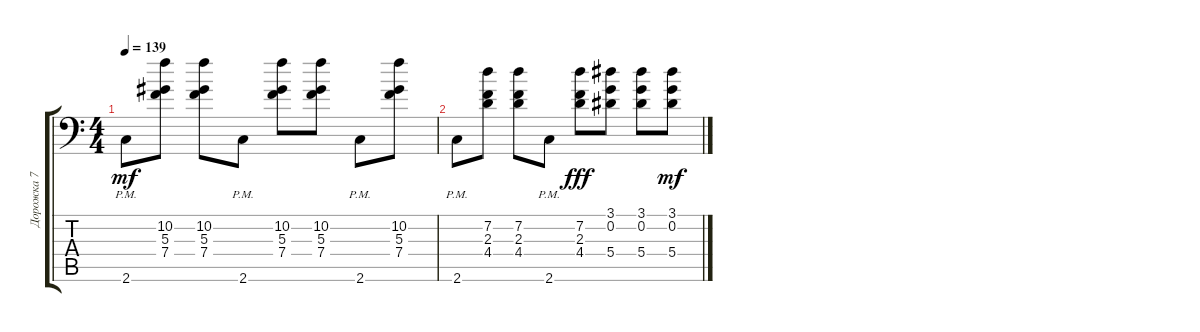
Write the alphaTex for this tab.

\track ("Дорожка 7" "Дорожка 7") {solo instrument electricguitarjazz}
\staff {score tabs}
\tuning (C4 G3 Eb3 Bb2 F2 Bb1) {hide}
\ts (4 4)
\tempo 139
\clef f4
\ks c
2.6{pm}.8{dy mf} (10.2 5.3 7.4).8 (10.2 5.3 7.4).8 2.6{pm}.8 (10.2 5.3 7.4).8 (10.2 5.3 7.4).8 2.6{pm}.8 (10.2 5.3 7.4).8 |
2.6{pm}.8 (7.2 2.3 4.4).8 (7.2 2.3 4.4).8 2.6{pm}.8 (7.2 2.3 4.4).8{dy fff} (3.1 0.2 5.4).8 (3.1 0.2 5.4).8 (3.1 0.2 5.4).8{dy mf}
